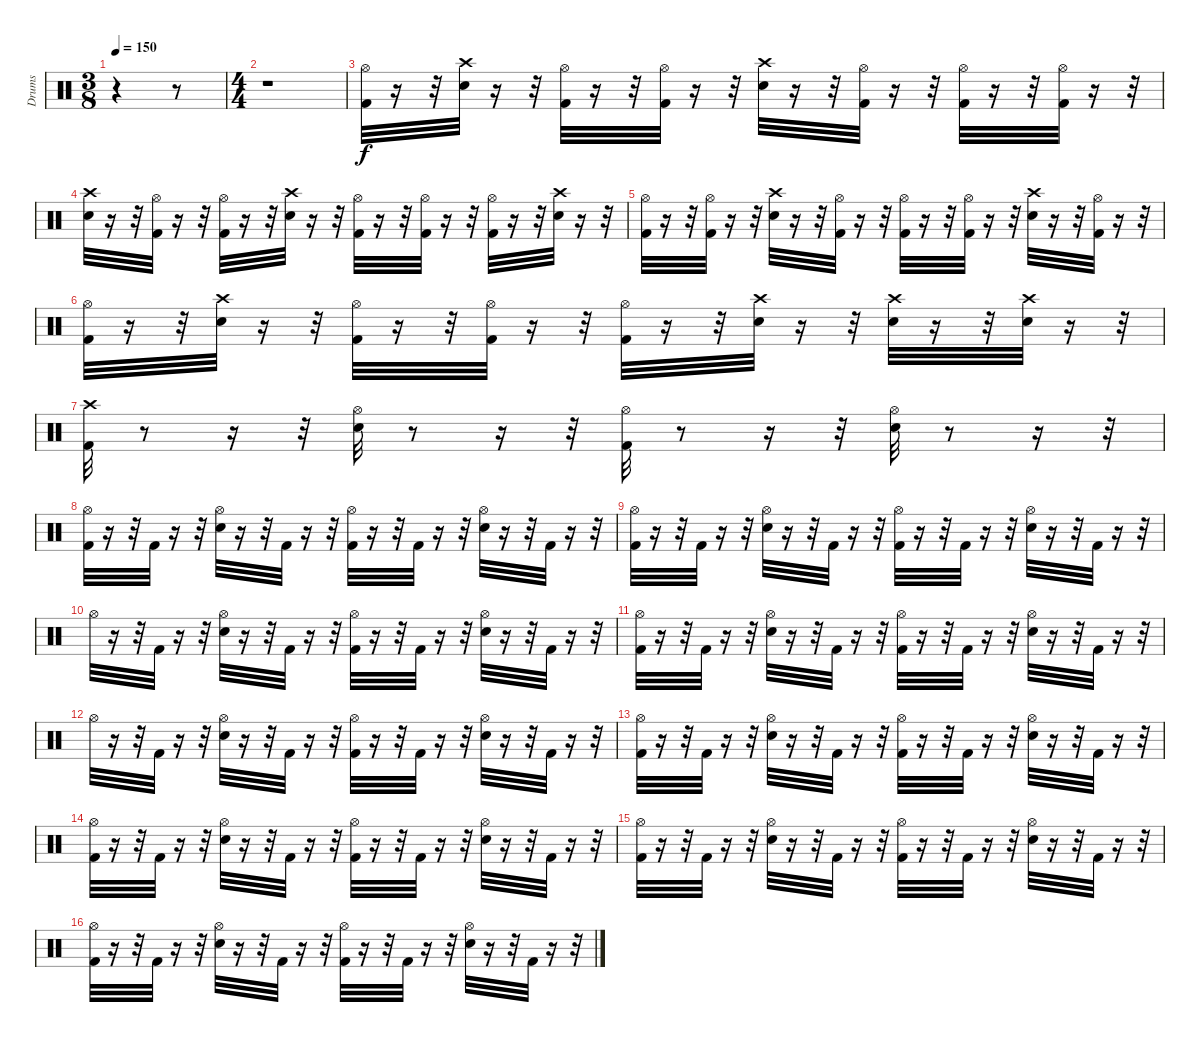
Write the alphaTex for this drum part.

\track ("Drums" "Drums") {instrument percussion}
\staff {score}
\articulation defaults
\ts (3 8)
\tempo 150
\clef neutral
\ks c
r.4{dy f} r.8 |
\ts (4 4)
r.1 |
("Hi-Hat (open)" "Kick (hit) 2").32 r.16 r.32 ("Crash high (hit)" "Electric Snare (hit)").32 r.16 r.32 ("Hi-Hat (open)" "Kick (hit) 2").32 r.16 r.32 ("Hi-Hat (open)" "Kick (hit) 2").32 r.16 r.32 ("Crash high (hit)" "Electric Snare (hit)").32 r.16 r.32 ("Hi-Hat (open)" "Kick (hit) 2").32 r.16 r.32 ("Hi-Hat (open)" "Kick (hit) 2").32 r.16 r.32 ("Hi-Hat (open)" "Kick (hit) 2").32 r.16 r.32 |
("Crash high (hit)" "Electric Snare (hit)").32 r.16 r.32 ("Hi-Hat (open)" "Kick (hit) 2").32 r.16 r.32 ("Hi-Hat (open)" "Kick (hit) 2").32 r.16 r.32 ("Crash high (hit)" "Electric Snare (hit)").32 r.16 r.32 ("Hi-Hat (open)" "Kick (hit) 2").32 r.16 r.32 ("Hi-Hat (open)" "Kick (hit) 2").32 r.16 r.32 ("Hi-Hat (open)" "Kick (hit) 2").32 r.16 r.32 ("Crash high (hit)" "Electric Snare (hit)").32 r.16 r.32 |
("Hi-Hat (open)" "Kick (hit) 2").32 r.16 r.32 ("Hi-Hat (open)" "Kick (hit) 2").32 r.16 r.32 ("Crash high (hit)" "Electric Snare (hit)").32 r.16 r.32 ("Hi-Hat (open)" "Kick (hit) 2").32 r.16 r.32 ("Hi-Hat (open)" "Kick (hit) 2").32 r.16 r.32 ("Hi-Hat (open)" "Kick (hit) 2").32 r.16 r.32 ("Crash high (hit)" "Electric Snare (hit)").32 r.16 r.32 ("Hi-Hat (open)" "Kick (hit) 2").32 r.16 r.32 |
("Hi-Hat (open)" "Kick (hit) 2").32 r.16 r.32 ("Crash high (hit)" "Electric Snare (hit)").32 r.16 r.32 ("Hi-Hat (open)" "Kick (hit) 2").32 r.16 r.32 ("Hi-Hat (open)" "Kick (hit) 2").32 r.16 r.32 ("Hi-Hat (open)" "Kick (hit) 2").32 r.16 r.32 ("Crash high (hit)" "Electric Snare (hit)").32 r.16 r.32 ("Crash high (hit)" "Electric Snare (hit)").32 r.16 r.32 ("Crash high (hit)" "Electric Snare (hit)").32 r.16 r.32 |
("Crash high (hit)" "Kick (hit) 2").32 r.8 r.16 r.32 ("Hi-Hat (open)" "Electric Snare (hit)").32 r.8 r.16 r.32 ("Hi-Hat (open)" "Kick (hit) 2").32 r.8 r.16 r.32 ("Hi-Hat (open)" "Electric Snare (hit)").32 r.8 r.16 r.32 |
("Hi-Hat (open)" "Kick (hit) 2").32 r.16 r.32 "Kick (hit) 2".32 r.16 r.32 ("Hi-Hat (open)" "Electric Snare (hit)").32 r.16 r.32 "Kick (hit) 2".32 r.16 r.32 ("Hi-Hat (open)" "Kick (hit) 2").32 r.16 r.32 "Kick (hit) 2".32 r.16 r.32 ("Hi-Hat (open)" "Electric Snare (hit)").32 r.16 r.32 "Kick (hit) 2".32 r.16 r.32 |
("Hi-Hat (open)" "Kick (hit) 2").32 r.16 r.32 "Kick (hit) 2".32 r.16 r.32 ("Hi-Hat (open)" "Electric Snare (hit)").32 r.16 r.32 "Kick (hit) 2".32 r.16 r.32 ("Hi-Hat (open)" "Kick (hit) 2").32 r.16 r.32 "Kick (hit) 2".32 r.16 r.32 ("Hi-Hat (open)" "Electric Snare (hit)").32 r.16 r.32 "Kick (hit) 2".32 r.16 r.32 |
"Hi-Hat (open)".32 r.16 r.32 "Kick (hit) 2".32 r.16 r.32 ("Hi-Hat (open)" "Electric Snare (hit)").32 r.16 r.32 "Kick (hit) 2".32 r.16 r.32 ("Hi-Hat (open)" "Kick (hit) 2").32 r.16 r.32 "Kick (hit) 2".32 r.16 r.32 ("Hi-Hat (open)" "Electric Snare (hit)").32 r.16 r.32 "Kick (hit) 2".32 r.16 r.32 |
("Hi-Hat (open)" "Kick (hit) 2").32 r.16 r.32 "Kick (hit) 2".32 r.16 r.32 ("Hi-Hat (open)" "Electric Snare (hit)").32 r.16 r.32 "Kick (hit) 2".32 r.16 r.32 ("Hi-Hat (open)" "Kick (hit) 2").32 r.16 r.32 "Kick (hit) 2".32 r.16 r.32 ("Hi-Hat (open)" "Electric Snare (hit)").32 r.16 r.32 "Kick (hit) 2".32 r.16 r.32 |
"Hi-Hat (open)".32 r.16 r.32 "Kick (hit) 2".32 r.16 r.32 ("Hi-Hat (open)" "Electric Snare (hit)").32 r.16 r.32 "Kick (hit) 2".32 r.16 r.32 ("Hi-Hat (open)" "Kick (hit) 2").32 r.16 r.32 "Kick (hit) 2".32 r.16 r.32 ("Hi-Hat (open)" "Electric Snare (hit)").32 r.16 r.32 "Kick (hit) 2".32 r.16 r.32 |
("Hi-Hat (open)" "Kick (hit) 2").32 r.16 r.32 "Kick (hit) 2".32 r.16 r.32 ("Hi-Hat (open)" "Electric Snare (hit)").32 r.16 r.32 "Kick (hit) 2".32 r.16 r.32 ("Hi-Hat (open)" "Kick (hit) 2").32 r.16 r.32 "Kick (hit) 2".32 r.16 r.32 ("Hi-Hat (open)" "Electric Snare (hit)").32 r.16 r.32 "Kick (hit) 2".32 r.16 r.32 |
("Hi-Hat (open)" "Kick (hit) 2").32 r.16 r.32 "Kick (hit) 2".32 r.16 r.32 ("Hi-Hat (open)" "Electric Snare (hit)").32 r.16 r.32 "Kick (hit) 2".32 r.16 r.32 ("Hi-Hat (open)" "Kick (hit) 2").32 r.16 r.32 "Kick (hit) 2".32 r.16 r.32 ("Hi-Hat (open)" "Electric Snare (hit)").32 r.16 r.32 "Kick (hit) 2".32 r.16 r.32 |
("Hi-Hat (open)" "Kick (hit) 2").32 r.16 r.32 "Kick (hit) 2".32 r.16 r.32 ("Hi-Hat (open)" "Electric Snare (hit)").32 r.16 r.32 "Kick (hit) 2".32 r.16 r.32 ("Hi-Hat (open)" "Kick (hit) 2").32 r.16 r.32 "Kick (hit) 2".32 r.16 r.32 ("Hi-Hat (open)" "Electric Snare (hit)").32 r.16 r.32 "Kick (hit) 2".32 r.16 r.32 |
("Hi-Hat (open)" "Kick (hit) 2").32 r.16 r.32 "Kick (hit) 2".32 r.16 r.32 ("Hi-Hat (open)" "Electric Snare (hit)").32 r.16 r.32 "Kick (hit) 2".32 r.16 r.32 ("Hi-Hat (open)" "Kick (hit) 2").32 r.16 r.32 "Kick (hit) 2".32 r.16 r.32 ("Hi-Hat (open)" "Electric Snare (hit)").32 r.16 r.32 "Kick (hit) 2".32 r.16 r.32
